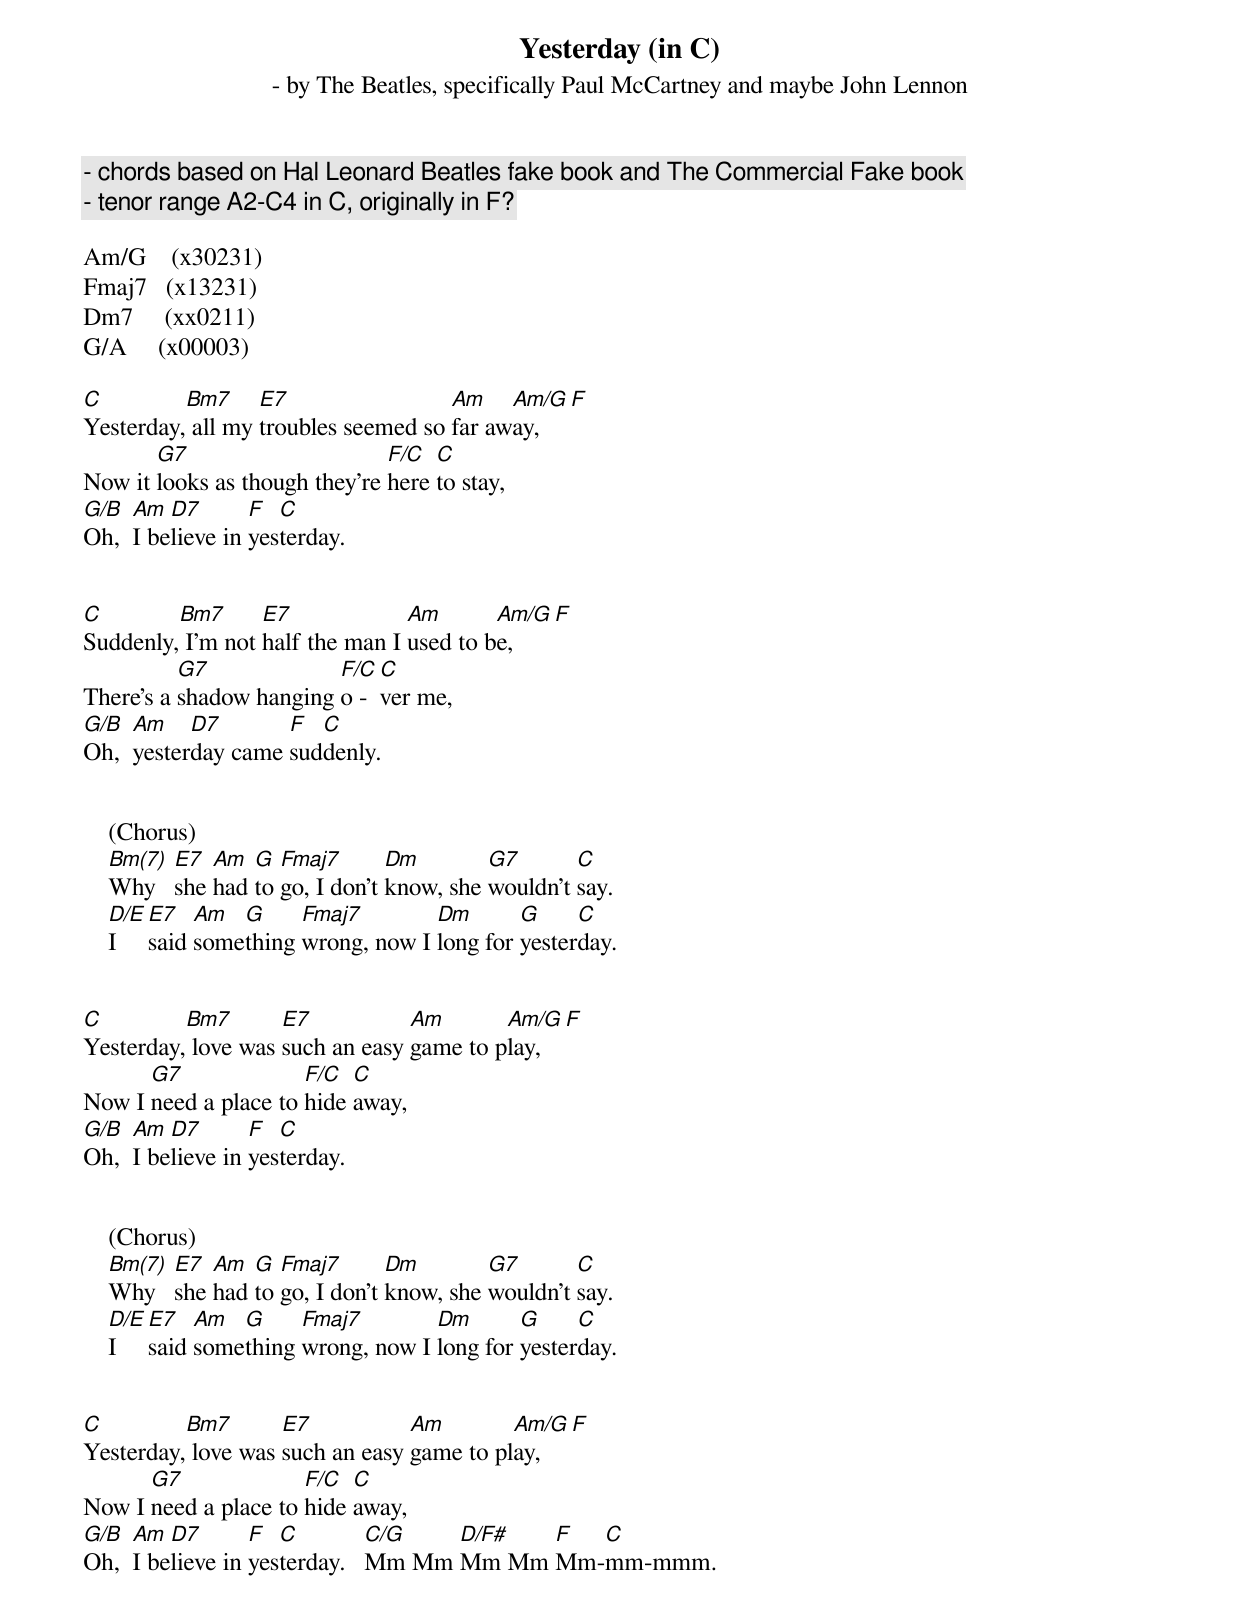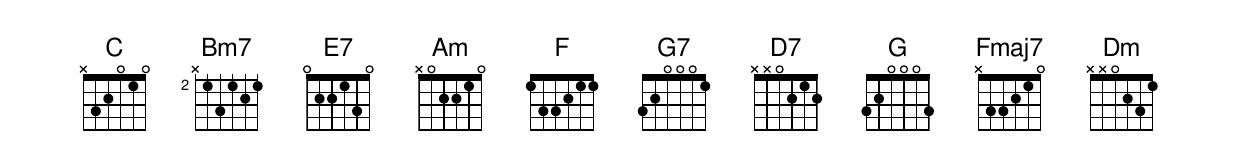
Yesterday (in C)
 - by The Beatles, specifically Paul McCartney and maybe John Lennon
 - chords based on Hal Leonard Beatles fake book and The Commercial Fake book
 - tenor range A2-C4 in C, originally in F?

Am/G    (x30231)
Fmaj7   (x13231)
Dm7     (xx0211)
G/A     (x00003)

C         Bm7     E7                 Am    Am/G  F
Yesterday, all my troubles seemed so far away,
       G7                      F/C  C
Now it looks as though they're here to stay,
G/B  Am  D7       F  C
Oh,  I believe in yesterday.


C        Bm7      E7             Am       Am/G  F
Suddenly, I'm not half the man I used to be,
          G7             F/C  C
There's a shadow hanging o -  ver me,
G/B  Am    D7       F  C
Oh,  yesterday came suddenly.


    (Chorus)
    Bm(7) E7  Am  G  F(maj7)     Dm        G7       C
    Why   she had to go, I don't know, she wouldn't say.
    D/E  E7   Am  G     F(maj7)      Dm       G     C
    I    said something wrong, now I long for yesterday.


C         Bm7       E7           Am       Am/G  F
Yesterday, love was such an easy game to play,
      G7              F/C  C
Now I need a place to hide away,
G/B  Am  D7       F  C
Oh,  I believe in yesterday.


    (Chorus)
    Bm(7) E7  Am  G  F(maj7)     Dm        G7       C
    Why   she had to go, I don't know, she wouldn't say.
    D/E  E7   Am  G     F(maj7)      Dm       G     C
    I    said something wrong, now I long for yesterday.


C         Bm7       E7           Am        Am/G  F
Yesterday, love was such an easy game to play,
      G7              F/C  C
Now I need a place to hide away,
G/B  Am  D7       F  C         C/G   D/F#  F  C
Oh,  I believe in yesterday.   Mm Mm Mm Mm Mm-mm-mmm.
